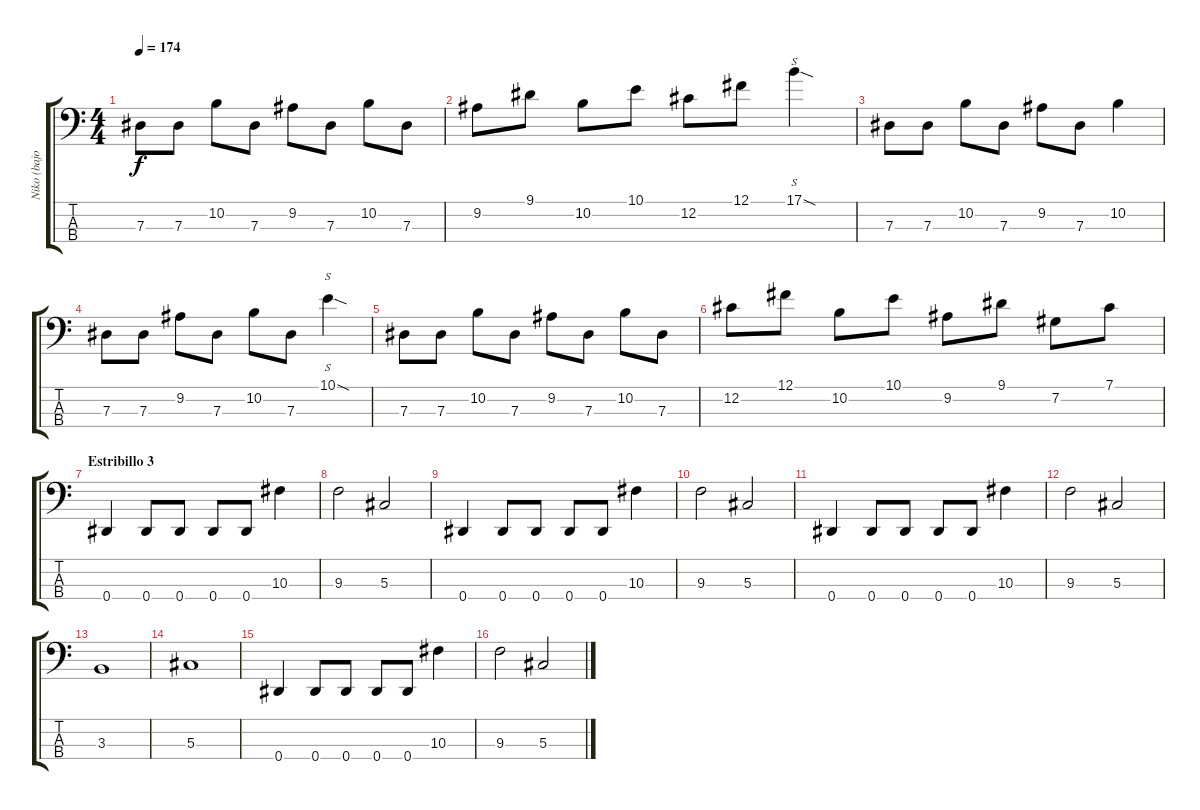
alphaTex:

\track ("Niko (bajo)" "Niko (bajo") {instrument electricbassfinger}
\staff {score tabs}
\tuning (Gb2 Db2 Ab1 Eb1) {hide}
\ts (4 4)
\tempo 174
\clef f4
\ks c
7.3.8{dy f instrument synthbass2} 7.3.8 10.2.8 7.3.8 9.2.8 7.3.8 10.2.8 7.3.8 |
9.2.8{instrument synthbass2} 9.1.8 10.2.8 10.1.8 12.2.8 12.1.8 17.1{sod}.4{s} |
7.3.8{instrument synthbass2} 7.3.8 10.2.8 7.3.8 9.2.8 7.3.8 10.2.4 |
7.3.8{instrument synthbass2} 7.3.8 9.2.8 7.3.8 10.2.8 7.3.8 10.1{sod}.4{s} |
7.3.8{instrument synthbass2} 7.3.8 10.2.8 7.3.8 9.2.8 7.3.8 10.2.8 7.3.8 |
12.2.8{instrument synthbass2} 12.1.8 10.2.8 10.1.8 9.2.8 9.1.8 7.2.8 7.1.8 |
\section ("" "Estribillo 3")
0.4.4{instrument electricbassfinger} 0.4.8 0.4.8 0.4.8 0.4.8 10.3.4 |
9.3.2 5.3.2 |
0.4.4 0.4.8 0.4.8 0.4.8 0.4.8 10.3.4 |
9.3.2 5.3.2 |
0.4.4 0.4.8 0.4.8 0.4.8 0.4.8 10.3.4 |
9.3.2 5.3.2 |
3.3.1 |
5.3.1 |
0.4.4 0.4.8 0.4.8 0.4.8 0.4.8 10.3.4 |
9.3.2 5.3.2
